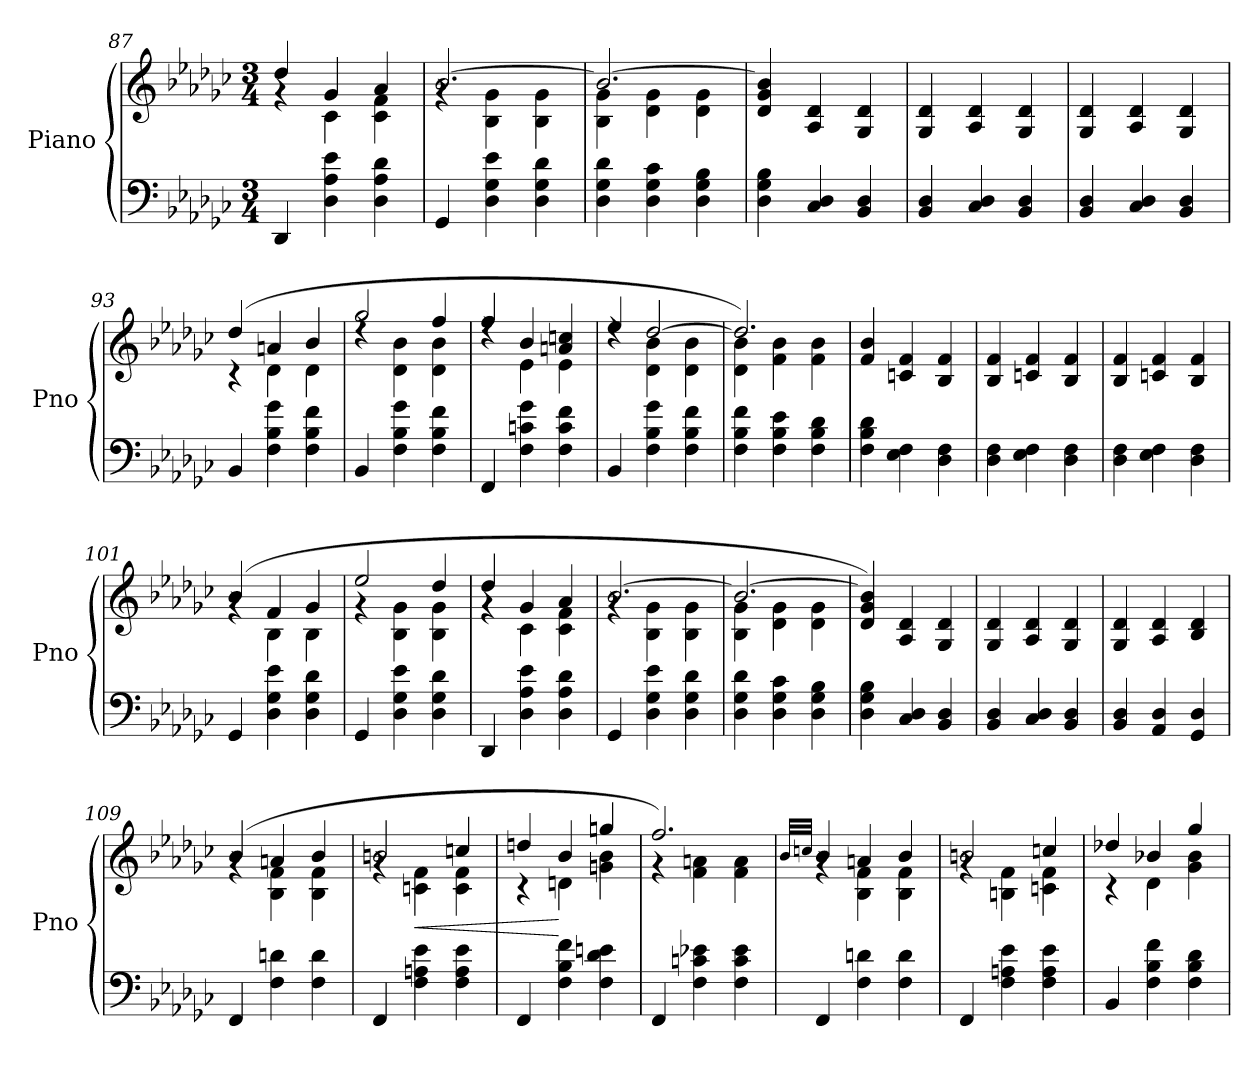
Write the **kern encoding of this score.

**kern	**kern	**dynam
*part1	*part1	*part1
*staff2	*staff1	*staff1/2
*I"Piano	*	*
*I'Pno	*	*
*clefF4	*clefG2	*
*k[b-e-a-d-g-c-]	*k[b-e-a-d-g-c-]	*
*M3/4	*M3/4	*
=87	=87	=87
*	*^	*
4DD-/	4dd-/	4rg	.
4D-\ 4A-\ 4e-\	4g-/	4c-\	.
4D-\ 4A-\ 4d-\	4a-/	4c-\ 4f\	.
=88	=88	=88	=88
4GG-/	[2.b-/	4rg	.
4D-\ 4G-\ 4e-\	.	4B-\ 4g-\	.
4D-\ 4G-\ 4d-\	.	4B-\ 4g-\	.
!!LO:LB:g=z	!!
=89	=89	=89	=89
4D-\ 4G-\ 4d-\	2.b-/_	4B-\ 4g-\	.
4D-\ 4G-\ 4c-\	.	4d-\ 4g-\	.
4D-\ 4G-\ 4B-\	.	4d-\ 4g-\	.
*	*v	*v	*
=90	=90	=90
4D-\ 4G-\ 4B-\	4d-/ 4g-/ 4b-/]	.
4C-/ 4D-/	4A-/ 4d-/	.
4BB-/ 4D-/	4G-/ 4d-/	.
!!LO:PB:g=z
=91	=91	=91
4BB-/ 4D-/	4G-/ 4d-/	.
4C-/ 4D-/	4A-/ 4d-/	.
4BB-/ 4D-/	4G-/ 4d-/	.
=92	=92	=92
4BB-/ 4D-/	4G-/ 4d-/	.
4C-/ 4D-/	4A-/ 4d-/	.
4BB-/ 4D-/	4G-/ 4d-/	.
=93	=93	=93
*	*^	*
4BB-/	(>4dd-/	4r	.
4F\ 4B-\ 4g-\	4an/	4d-\	.
4F\ 4B-\ 4f\	4b-/	4d-\	.
=94	=94	=94	=94
4BB-/	2gg-/	4rdd	.
4F\ 4B-\ 4g-\	.	4d-\ 4b-\	.
4F\ 4B-\ 4f\	4ff/	4d-\ 4b-\	.
=95	=95	=95	=95
4FF/	4ff/	4rdd	.
4F\ 4cn\ 4g-\	4b-/	4e-\	.
4F\ 4c\ 4f\	4an/ 4ccn/	4e-\	.
=96	=96	=96	=96
4BB-/	4ee-/	4rdd	.
4F\ 4B-\ 4g-\	[2dd-/	4d-\ 4b-\	.
4F\ 4B-\ 4f\	.	4d-\ 4b-\	.
=97	=97	=97	=97
4F\ 4B-\ 4f\	2.dd-/])	4d-\ 4b-\	.
4F\ 4B-\ 4e-\	.	4f\ 4b-\	.
4F\ 4B-\ 4d-\	.	4f\ 4b-\	.
*	*v	*v	*
=98	=98	=98
4F\ 4B-\ 4d-\	4f/ 4b-/	.
4E-\ 4F\	4cn/ 4f/	.
4D-\ 4F\	4B-/ 4f/	.
!!LO:LB:g=z
=99	=99	=99
4D-\ 4F\	4B-/ 4f/	.
4E-\ 4F\	4cn/ 4f/	.
4D-\ 4F\	4B-/ 4f/	.
!!LO:LB:g=z
=100	=100	=100
4D-\ 4F\	4B-/ 4f/	.
4E-\ 4F\	4cn/ 4f/	.
4D-\ 4F\	4B-/ 4f/	.
=101	=101	=101
*	*^	*
4GG-/	(>4b-/	4rg	.
4D-\ 4G-\ 4e-\	4f/	4B-\	.
4D-\ 4G-\ 4d-\	4g-/	4B-\	.
=102	=102	=102	=102
4GG-/	2ee-/	4rg	.
4D-\ 4G-\ 4e-\	.	4B-\ 4g-\	.
4D-\ 4G-\ 4d-\	4dd-/	4B-\ 4g-\	.
=103	=103	=103	=103
4DD-/	4dd-/	4rg	.
4D-\ 4A-\ 4e-\	4g-/	4c-\	.
4D-\ 4A-\ 4d-\	4a-/	4c-\ 4f\	.
=104	=104	=104	=104
4GG-/	[2.b-/	4rg	.
4D-\ 4G-\ 4e-\	.	4B-\ 4g-\	.
4D-\ 4G-\ 4d-\	.	4B-\ 4g-\	.
=105	=105	=105	=105
4D-\ 4G-\ 4d-\	2.b-/_	4B-\ 4g-\	.
4D-\ 4G-\ 4c-\	.	4d-\ 4g-\	.
4D-\ 4G-\ 4B-\	.	4d-\ 4g-\	.
*	*v	*v	*
=106	=106	=106
4D-\ 4G-\ 4B-\	4d-/ 4g-/ 4b-/])	.
4C-/ 4D-/	4A-/ 4d-/	.
4BB-/ 4D-/	4G-/ 4d-/	.
=107	=107	=107
4BB-/ 4D-/	4G-/ 4d-/	.
4C-/ 4D-/	4A-/ 4d-/	.
4BB-/ 4D-/	4G-/ 4d-/	.
!!LO:LB:g=z
=108	=108	=108
4BB-/ 4D-/	4G-/ 4d-/	.
4AA-/ 4D-/	4A-/ 4d-/	.
4GG-/ 4D-/	4B-/ 4d-/	.
=109	=109	=109
*	*^	*
4FF/	(>4b-/	4rg	.
4F\ 4dn\	4an/	4B-\ 4f\	.
4F\ 4d\	4b-/	4B-\ 4f\	.
!!LO:LB:g=z	!!
=110	=110	=110	=110
4FF/	2bn/	4rg	.
!	!	!	!LO:HP:b
4F\ 4An\ 4e-\	.	4cn\ 4f\	<
4F\ 4A\ 4e-\	4ccn/	4c\ 4f\	.
=111	=111	=111	=111
4FF/	4ddn/	4r	.
4F\ 4B-\ 4f\	4b-/	4dn\	[
4F\ 4d-\ 4en\	4ggn/	4gn\ 4b-\	.
=112	=112	=112	=112
4FF/	2.ff/)	4r	.
4F\ 4cn\ 4e-X\	.	4f\ 4an\	.
4F\ 4c\ 4e-\	.	4f\ 4a\	.
=113	=113	=113	=113
.	32qb-/LLL	.	.
.	32qccn/JJJ	.	.
4FF/	4b-/	4rg	.
4F\ 4dn\	4an/	4B-\ 4f\	.
4F\ 4d\	4b-/	4B-\ 4f\	.
=114	=114	=114	=114
!	!	!	!LO:DY:b
4FF/	2bn/	4rg	other-dynamics
4F\ 4An\ 4e-\	.	4Bn\ 4f\	.
4F\ 4A\ 4e-\	4ccn/	4cn\ 4f\	.
=115	=115	=115	=115
4BB-/	4dd-X/	4r	.
4F\ 4B-\ 4f\	4b-X/	4d-\	.
4F\ 4B-\ 4d-\	4gg-/	4g-\ 4b-\	.
*	*v	*v	*
=	=	=
*-	*-	*-
